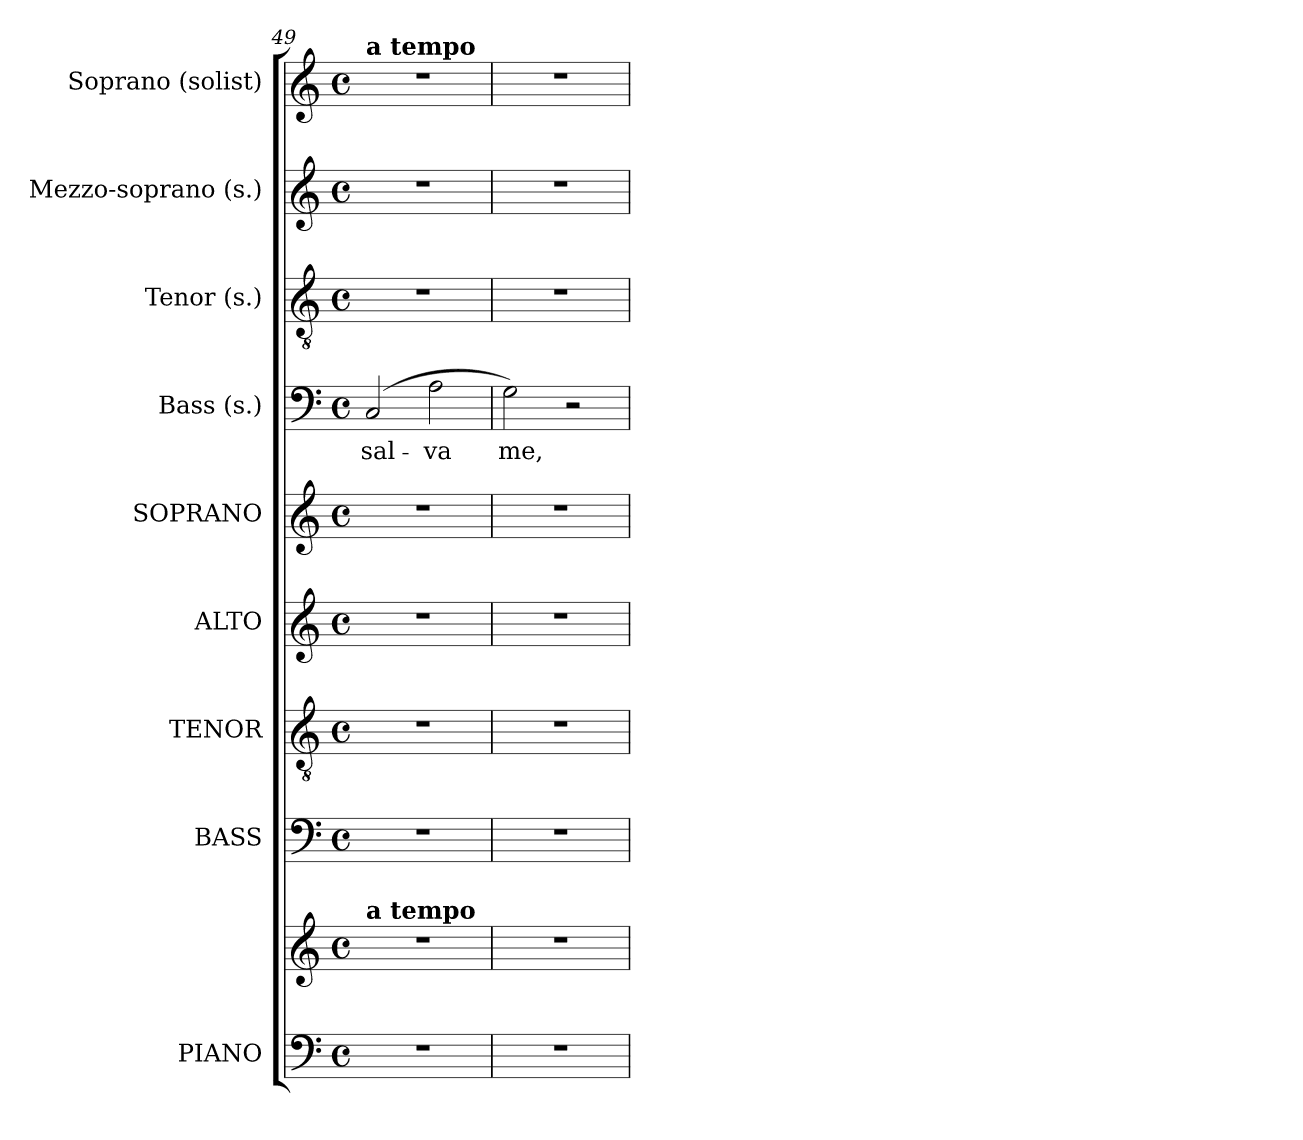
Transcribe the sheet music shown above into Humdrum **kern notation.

**kern	**kern	**kern	**kern	**kern	**kern	**kern	**text	**kern	**kern	**kern
*part9	*part9	*part8	*part7	*part6	*part5	*part4	*part4	*part3	*part2	*part1
*staff10	*staff9	*staff8	*staff7	*staff6	*staff5	*staff4	*staff4	*staff3	*staff2	*staff1
*I"PIANO	*	*I"BASS	*I"TENOR	*I"ALTO	*I"SOPRANO	*I"Bass (s.)	*	*I"Tenor (s.)	*I"Mezzo-soprano (s.)	*I"Soprano (solist)
*I'Pno.	*	*I'B.	*I'T.	*I'A.	*I'S.	*I'B.	*	*I'T.	*I'M-S.	*I'S.
*clefF4	*clefG2	*clefF4	*clefGv2	*clefG2	*clefG2	*clefF4	*	*clefGv2	*clefG2	*clefG2
*	*	*	*ITrd7c12	*	*	*	*	*ITrd7c12	*	*
*k[]	*k[]	*k[]	*k[]	*k[]	*k[]	*k[]	*	*k[]	*k[]	*k[]
*M4/4	*M4/4	*M4/4	*M4/4	*M4/4	*M4/4	*M4/4	*	*M4/4	*M4/4	*M4/4
*met(c)	*met(c)	*met(c)	*met(c)	*met(c)	*met(c)	*met(c)	*	*met(c)	*met(c)	*met(c)
=49	=49	=49	=49	=49	=49	=49	=49	=49	=49	=49
!	!	!	!	!	!	!	!	!	!	!LO:TX:a:B:t=a tempo
!	!LO:TX:a:B:t=a tempo	!	!	!	!	!	!	!	!	!
!	!	!	!	!	!	!	!LO:LY:b:color=#000000	!	!	!
1r	1r	1r	1r	1r	1r	(2Ci/	sal-	1r	1r	1r
!	!	!	!	!	!	!	!LO:LY:b:color=#000000	!	!	!
.	.	.	.	.	.	2Ai\	-va	.	.	.
!!LO:PB:g=z
=50	=50	=50	=50	=50	=50	=50	=50	=50	=50	=50
!	!	!	!	!	!	!	!LO:LY:b:color=#000000	!	!	!
1r	1r	1r	1r	1r	1r	2Gi\)	me,	1r	1r	1r
.	.	.	.	.	.	2r	.	.	.	.
=	=	=	=	=	=	=	=	=	=	=
*-	*-	*-	*-	*-	*-	*-	*-	*-	*-	*-
